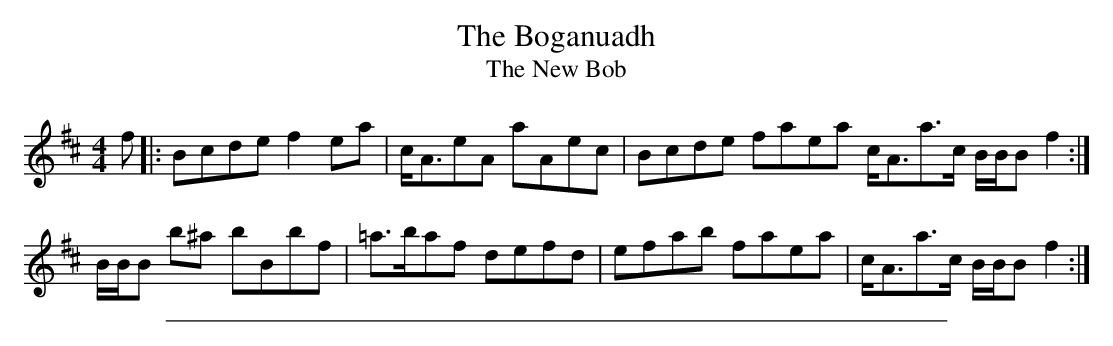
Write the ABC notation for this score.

X:1
T: Boganuadh, The
T: The New Bob
M:4/4
L:1/8
K:Bm
f |: Bcde f2 ea | c<AeA aAec | Bcde faea c<Aa>c B/B/B f2 :|
B/B/B b^a bBbf | =a>baf defd | efab faea | c<Aa>c B/B/B f2 :|
